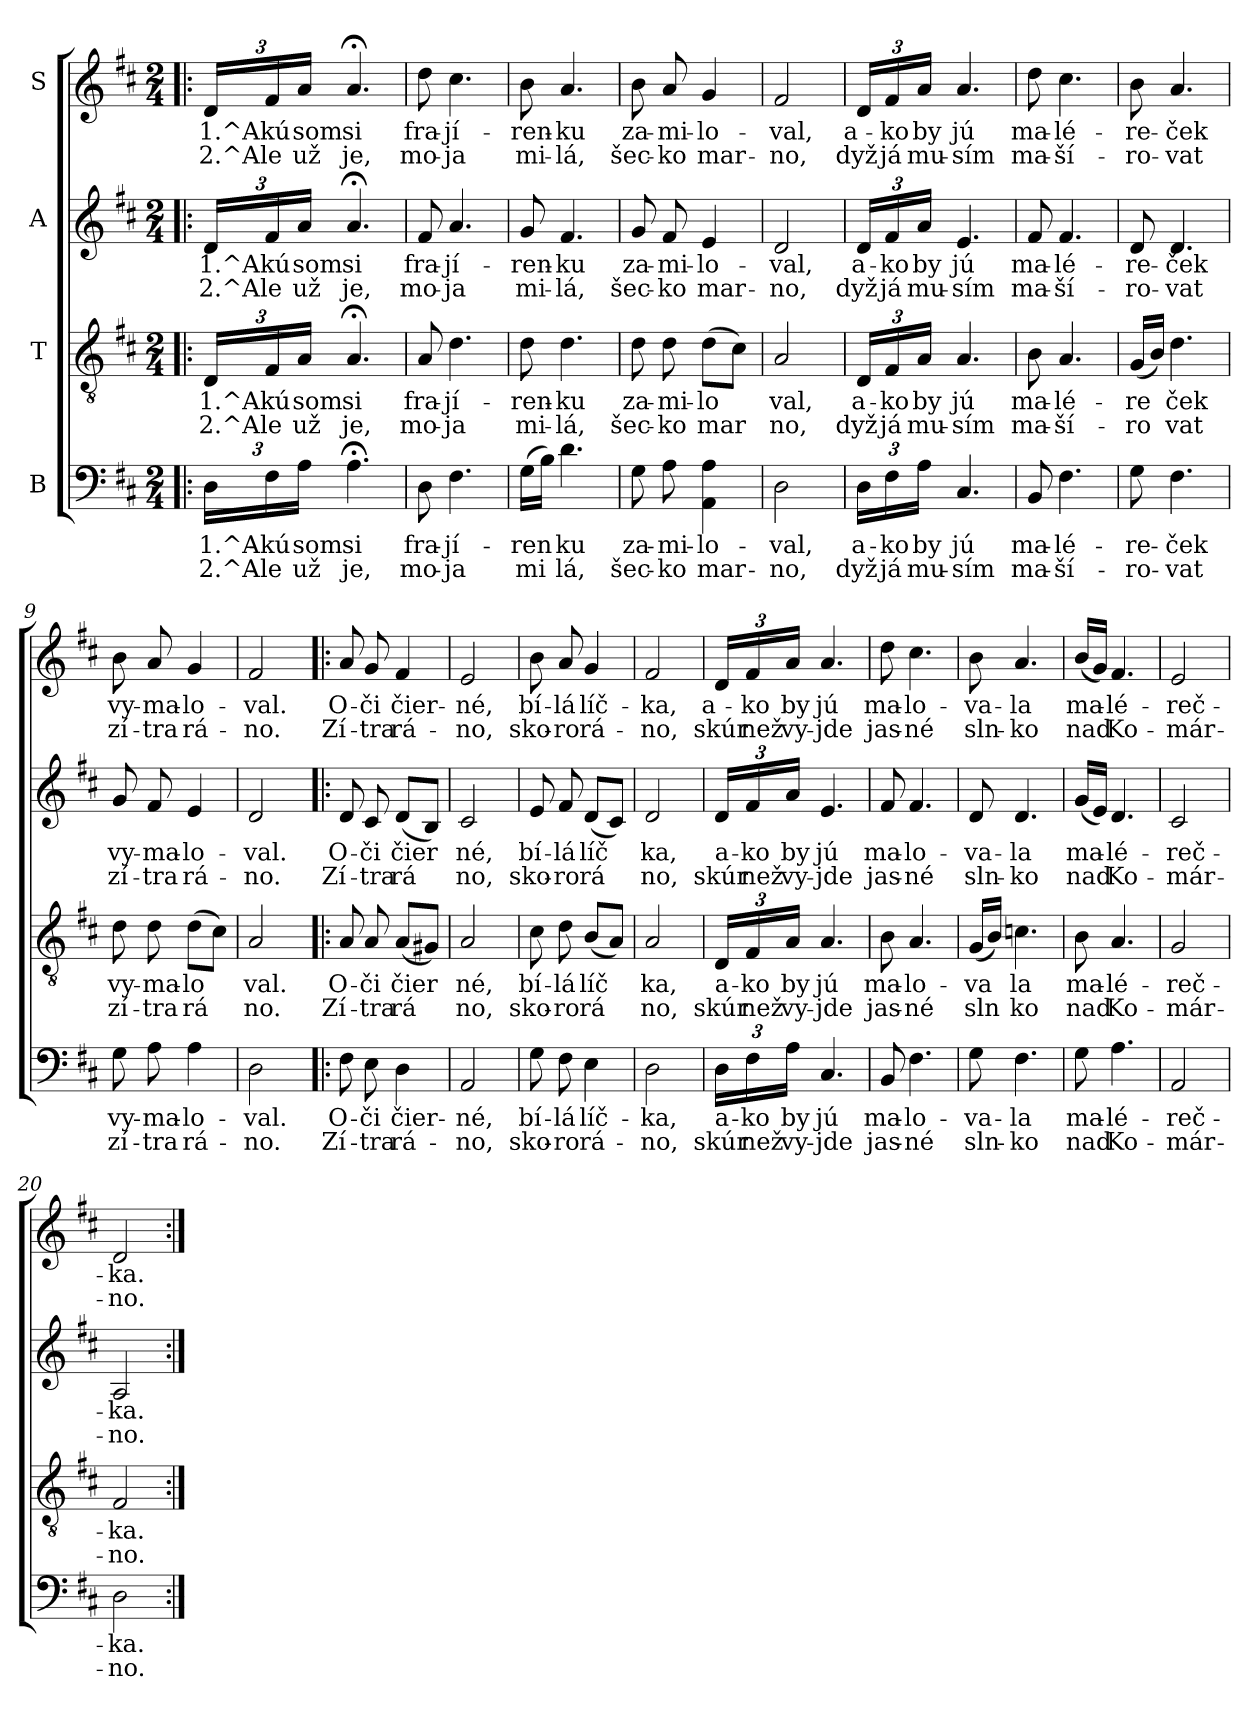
**kern	**text	**text	**kern	**text	**text	**kern	**text	**text	**kern	**text	**text
*part4	*part4	*part4	*part3	*part3	*part3	*part2	*part2	*part2	*part1	*part1	*part1
*staff4	*staff4	*staff4	*staff3	*staff3	*staff3	*staff2	*staff2	*staff2	*staff1	*staff1	*staff1
*I"B	*	*	*I"T	*	*	*I"A	*	*	*I"S	*	*
!!LO:PB:g=z
*stria5	*	*	*stria5	*	*	*stria5	*	*	*stria5	*	*
*clefF4	*	*	*clefGv2	*	*	*clefG2	*	*	*clefG2	*	*
*k[f#c#]	*	*	*k[f#c#]	*	*	*k[f#c#]	*	*	*k[f#c#]	*	*
*D:	*	*	*D:	*	*	*D:	*	*	*D:	*	*
*M2/4	*	*	*M2/4	*	*	*M2/4	*	*	*M2/4	*	*
=1!|:	=1!|:	=1!|:	=1!|:	=1!|:	=1!|:	=1!|:	=1!|:	=1!|:	=1!|:	=1!|:	=1!|:
!	!LO:LY:b:rj	!LO:LY:b:rj	!	!LO:LY:b:rj	!LO:LY:b:rj	!	!LO:LY:b:rj	!LO:LY:b:rj	!	!LO:LY:b:rj	!LO:LY:b:rj
24D\L	1.^A-	-2.^A-	24D/L	1.^A-	-2.^A-	24d/L	1.^A-	-2.^A-	24d/L	1.^A-	-2.^A-
!	!LO:LY:b:rj	!LO:LY:b:rj	!	!LO:LY:b:rj	!LO:LY:b:rj	!	!LO:LY:b:rj	!LO:LY:b:rj	!	!LO:LY:b:rj	!LO:LY:b:rj
24F#\	-kú	le	24F#/	-kú	le	24f#/	-kú	le	24f#/	-kú	le
!	!LO:LY:b:rj	!LO:LY:b:rj	!	!LO:LY:b:rj	!LO:LY:b:rj	!	!LO:LY:b:rj	!LO:LY:b:rj	!	!LO:LY:b:rj	!LO:LY:b:rj
24A\J	som	už	24A/J	som	už	24a/J	som	už	24a/J	som	už
!	!LO:LY:b:rj	!LO:LY:b:rj	!	!LO:LY:b:rj	!LO:LY:b:rj	!	!LO:LY:b:rj	!LO:LY:b:rj	!	!LO:LY:b:rj	!LO:LY:b:rj
4.A;<\	si	je,	4.A;</	si	je,	4.a;</	si	je,	4.a;</	si	je,
=2	=2	=2	=2	=2	=2	=2	=2	=2	=2	=2	=2
!	!LO:LY:b:rj	!LO:LY:b:rj	!	!LO:LY:b:rj	!LO:LY:b:rj	!	!LO:LY:b:rj	!LO:LY:b:rj	!	!LO:LY:b:rj	!LO:LY:b:rj
8D\	fra-	-mo-	8A/	fra-	-mo-	8f#/	fra-	-mo-	8dd\	fra-	-mo-
!	!LO:LY:b:rj	!LO:LY:b:rj	!	!LO:LY:b:rj	!LO:LY:b:rj	!	!LO:LY:b:rj	!LO:LY:b:rj	!	!LO:LY:b:rj	!LO:LY:b:rj
4.F#\	-jí-	-ja	4.d\	-jí-	-ja	4.a/	-jí-	-ja	4.cc#\	-jí-	-ja
=3	=3	=3	=3	=3	=3	=3	=3	=3	=3	=3	=3
!	!LO:LY:b:rj	!LO:LY:b:rj	!	!LO:LY:b:rj	!LO:LY:b:rj	!	!LO:LY:b:rj	!LO:LY:b:rj	!	!LO:LY:b:rj	!LO:LY:b:rj
(>16G\L	ren-	-mi-	8d\	ren-	-mi-	8g/	ren-	-mi-	8b\	ren-	-mi-
!	!LO:LY:b:rj	!LO:LY:b:rj	!	!	!	!	!	!	!	!	!
16B\J)	--	-	.	.	.	.	.	.	.	.	.
!	!LO:LY:b:rj	!LO:LY:b:rj	!	!LO:LY:b:rj	!LO:LY:b:rj	!	!LO:LY:b:rj	!LO:LY:b:rj	!	!LO:LY:b:rj	!LO:LY:b:rj
4.d\	ku	lá,	4.d\	-ku	lá,	4.f#/	-ku	lá,	4.a/	-ku	lá,
=4	=4	=4	=4	=4	=4	=4	=4	=4	=4	=4	=4
!	!LO:LY:b:rj	!LO:LY:b:rj	!	!LO:LY:b:rj	!LO:LY:b:rj	!	!LO:LY:b:rj	!LO:LY:b:rj	!	!LO:LY:b:rj	!LO:LY:b:rj
8G\	za-	-šec-	8d\	za-	-šec-	8g/	za-	-šec-	8b\	za-	-šec-
!	!LO:LY:b:rj	!LO:LY:b:rj	!	!LO:LY:b:rj	!LO:LY:b:rj	!	!LO:LY:b:rj	!LO:LY:b:rj	!	!LO:LY:b:rj	!LO:LY:b:rj
8A\	-mi-	-ko	8d\	-mi-	-ko	8f#/	-mi-	-ko	8a/	-mi-	-ko
!	!LO:LY:b:rj	!LO:LY:b:rj	!	!LO:LY:b:rj	!LO:LY:b:rj	!	!LO:LY:b:rj	!LO:LY:b:rj	!	!LO:LY:b:rj	!LO:LY:b:rj
4A\ 4AA\	lo-	-mar-	(>8d\L	lo-	-mar-	4e/	lo-	-mar-	4g/	lo-	-mar-
!	!	!	!	!LO:LY:b:rj	!LO:LY:b:rj	!	!	!	!	!	!
.	.	.	8c#\J)	--	-	.	.	.	.	.	.
=5	=5	=5	=5	=5	=5	=5	=5	=5	=5	=5	=5
!	!LO:LY:b:rj	!LO:LY:b:rj	!	!LO:LY:b:rj	!LO:LY:b:rj	!	!LO:LY:b:rj	!LO:LY:b:rj	!	!LO:LY:b:rj	!LO:LY:b:rj
2D\	-val,	no,	2A/	val,	no,	2d/	-val,	no,	2f#/	-val,	no,
=6	=6	=6	=6	=6	=6	=6	=6	=6	=6	=6	=6
!	!LO:LY:b:rj	!LO:LY:b:rj	!	!LO:LY:b:rj	!LO:LY:b:rj	!	!LO:LY:b:rj	!LO:LY:b:rj	!	!LO:LY:b:rj	!LO:LY:b:rj
24D\L	a-	-dyž	24D/L	a-	-dyž	24d/L	a-	-dyž	24d/L	a-	-dyž
!	!LO:LY:b:rj	!LO:LY:b:rj	!	!LO:LY:b:rj	!LO:LY:b:rj	!	!LO:LY:b:rj	!LO:LY:b:rj	!	!LO:LY:b:rj	!LO:LY:b:rj
24F#\	ko	já	24F#/	ko	já	24f#/	ko	já	24f#/	ko	já
!	!LO:LY:b:rj	!LO:LY:b:rj	!	!LO:LY:b:rj	!LO:LY:b:rj	!	!LO:LY:b:rj	!LO:LY:b:rj	!	!LO:LY:b:rj	!LO:LY:b:rj
24A\J	by	mu-	24A/J	by	mu-	24a/J	by	mu-	24a/J	by	mu-
!	!LO:LY:b:rj	!LO:LY:b:rj	!	!LO:LY:b:rj	!LO:LY:b:rj	!	!LO:LY:b:rj	!LO:LY:b:rj	!	!LO:LY:b:rj	!LO:LY:b:rj
4.C#/	-jú	sím	4.A/	-jú	sím	4.e/	-jú	sím	4.a/	-jú	sím
!!LO:LB:g=z
=7	=7	=7	=7	=7	=7	=7	=7	=7	=7	=7	=7
!	!LO:LY:b:rj	!LO:LY:b:rj	!	!LO:LY:b:rj	!LO:LY:b:rj	!	!LO:LY:b:rj	!LO:LY:b:rj	!	!LO:LY:b:rj	!LO:LY:b:rj
8BB/	ma-	-ma-	8B\	ma-	-ma-	8f#/	ma-	-ma-	8dd\	ma-	-ma-
!	!LO:LY:b:rj	!LO:LY:b:rj	!	!LO:LY:b:rj	!LO:LY:b:rj	!	!LO:LY:b:rj	!LO:LY:b:rj	!	!LO:LY:b:rj	!LO:LY:b:rj
4.F#\	-lé-	-ší-	4.A/	-lé-	-ší-	4.f#/	-lé-	-ší-	4.cc#\	-lé-	-ší-
=8	=8	=8	=8	=8	=8	=8	=8	=8	=8	=8	=8
!	!LO:LY:b:rj	!LO:LY:b:rj	!	!LO:LY:b:rj	!LO:LY:b:rj	!	!LO:LY:b:rj	!LO:LY:b:rj	!	!LO:LY:b:rj	!LO:LY:b:rj
8G\	-re-	-ro-	(<16G/L	-re-	-ro-	8d/	-re-	-ro-	8b\	-re-	-ro-
!	!	!	!	!LO:LY:b:rj	!LO:LY:b:rj	!	!	!	!	!	!
.	.	.	16B/J)	--	-	.	.	.	.	.	.
!	!LO:LY:b:rj	!LO:LY:b:rj	!	!LO:LY:b:rj	!LO:LY:b:rj	!	!LO:LY:b:rj	!LO:LY:b:rj	!	!LO:LY:b:rj	!LO:LY:b:rj
4.F#\	-ček	vat	4.d\	ček	vat	4.d/	-ček	vat	4.a/	-ček	vat
=9	=9	=9	=9	=9	=9	=9	=9	=9	=9	=9	=9
!	!LO:LY:b:rj	!LO:LY:b:rj	!	!LO:LY:b:rj	!LO:LY:b:rj	!	!LO:LY:b:rj	!LO:LY:b:rj	!	!LO:LY:b:rj	!LO:LY:b:rj
8G\	vy-	-zí-	8d\	vy-	-zí-	8g/	vy-	-zí-	8b\	vy-	-zí-
!	!LO:LY:b:rj	!LO:LY:b:rj	!	!LO:LY:b:rj	!LO:LY:b:rj	!	!LO:LY:b:rj	!LO:LY:b:rj	!	!LO:LY:b:rj	!LO:LY:b:rj
8A\	-ma-	-tra	8d\	-ma-	-tra	8f#/	-ma-	-tra	8a/	-ma-	-tra
!	!LO:LY:b:rj	!LO:LY:b:rj	!	!LO:LY:b:rj	!LO:LY:b:rj	!	!LO:LY:b:rj	!LO:LY:b:rj	!	!LO:LY:b:rj	!LO:LY:b:rj
4A\	lo-	-rá-	(>8d\L	lo-	-rá-	4e/	lo-	-rá-	4g/	lo-	-rá-
!	!	!	!	!LO:LY:b:rj	!LO:LY:b:rj	!	!	!	!	!	!
.	.	.	8c#\J)	--	-	.	.	.	.	.	.
=10	=10	=10	=10	=10	=10	=10	=10	=10	=10	=10	=10
!	!LO:LY:b:rj	!LO:LY:b:rj	!	!LO:LY:b:rj	!LO:LY:b:rj	!	!LO:LY:b:rj	!LO:LY:b:rj	!	!LO:LY:b:rj	!LO:LY:b:rj
2D\	-val.	no.	2A/	val.	no.	2d/	-val.	no.	2f#/	-val.	no.
=11!|:	=11!|:	=11!|:	=11!|:	=11!|:	=11!|:	=11!|:	=11!|:	=11!|:	=11!|:	=11!|:	=11!|:
!	!LO:LY:b:rj	!LO:LY:b:rj	!	!LO:LY:b:rj	!LO:LY:b:rj	!	!LO:LY:b:rj	!LO:LY:b:rj	!	!LO:LY:b:rj	!LO:LY:b:rj
8F#\	O-	-Zí-	8A/	O-	-Zí-	8d/	O-	-Zí-	8a/	O-	-Zí-
!	!LO:LY:b:rj	!LO:LY:b:rj	!	!LO:LY:b:rj	!LO:LY:b:rj	!	!LO:LY:b:rj	!LO:LY:b:rj	!	!LO:LY:b:rj	!LO:LY:b:rj
8E\	-či	tra	8A/	-či	tra	8c#/	-či	tra	8g/	-či	tra
!	!LO:LY:b:rj	!LO:LY:b:rj	!	!LO:LY:b:rj	!LO:LY:b:rj	!	!LO:LY:b:rj	!LO:LY:b:rj	!	!LO:LY:b:rj	!LO:LY:b:rj
4D\	čier-	-rá-	(<8A/L	čier-	-rá-	(>8d/L	čier-	-rá-	4f#/	čier-	-rá-
!	!	!	!	!LO:LY:b:rj	!LO:LY:b:rj	!	!LO:LY:b:rj	!LO:LY:b:rj	!	!	!
.	.	.	8G#X/J)	--	--	8B/J)	--	--	.	.	.
=12	=12	=12	=12	=12	=12	=12	=12	=12	=12	=12	=12
!	!LO:LY:b:rj	!LO:LY:b:rj	!	!LO:LY:b:rj	!LO:LY:b:rj	!	!LO:LY:b:rj	!LO:LY:b:rj	!	!LO:LY:b:rj	!LO:LY:b:rj
2AA/	-né,	no,	2A/	-né,	no,	2c#/	-né,	no,	2e/	-né,	no,
!!LO:PB:g=z
=13	=13	=13	=13	=13	=13	=13	=13	=13	=13	=13	=13
!	!LO:LY:b:rj	!LO:LY:b:rj	!	!LO:LY:b:rj	!LO:LY:b:rj	!	!LO:LY:b:rj	!LO:LY:b:rj	!	!LO:LY:b:rj	!LO:LY:b:rj
8G\	bí-	-sko-	8c#\	bí-	-sko-	8e/	bí-	-sko-	8b\	bí-	-sko-
!	!LO:LY:b:rj	!LO:LY:b:rj	!	!LO:LY:b:rj	!LO:LY:b:rj	!	!LO:LY:b:rj	!LO:LY:b:rj	!	!LO:LY:b:rj	!LO:LY:b:rj
8F#\	-lá	ro	8d\	-lá	ro	8f#/	-lá	ro	8a/	-lá	ro
!	!LO:LY:b:rj	!LO:LY:b:rj	!	!LO:LY:b:rj	!LO:LY:b:rj	!	!LO:LY:b:rj	!LO:LY:b:rj	!	!LO:LY:b:rj	!LO:LY:b:rj
4E\	líč-	-rá-	(<8B/L	líč-	-rá-	(>8d/L	líč-	-rá-	4g/	líč-	-rá-
!	!	!	!	!LO:LY:b:rj	!LO:LY:b:rj	!	!LO:LY:b:rj	!LO:LY:b:rj	!	!	!
.	.	.	8A/J)	--	--	8c#/J)	--	--	.	.	.
=14	=14	=14	=14	=14	=14	=14	=14	=14	=14	=14	=14
!	!LO:LY:b:rj	!LO:LY:b:rj	!	!LO:LY:b:rj	!LO:LY:b:rj	!	!LO:LY:b:rj	!LO:LY:b:rj	!	!LO:LY:b:rj	!LO:LY:b:rj
2D\	-ka,	no,	2A/	-ka,	no,	2d/	-ka,	no,	2f#/	-ka,	no,
=15	=15	=15	=15	=15	=15	=15	=15	=15	=15	=15	=15
!	!LO:LY:b:rj	!LO:LY:b:rj	!	!LO:LY:b:rj	!LO:LY:b:rj	!	!LO:LY:b:rj	!LO:LY:b:rj	!	!LO:LY:b:rj	!LO:LY:b:rj
24D\L	a-	-skúr	24D/L	a-	-skúr	24d/L	a-	-skúr	24d/L	a-	-skúr
!	!LO:LY:b:rj	!LO:LY:b:rj	!	!LO:LY:b:rj	!LO:LY:b:rj	!	!LO:LY:b:rj	!LO:LY:b:rj	!	!LO:LY:b:rj	!LO:LY:b:rj
24F#\	ko	než	24F#/	ko	než	24f#/	ko	než	24f#/	ko	než
!	!LO:LY:b:rj	!LO:LY:b:rj	!	!LO:LY:b:rj	!LO:LY:b:rj	!	!LO:LY:b:rj	!LO:LY:b:rj	!	!LO:LY:b:rj	!LO:LY:b:rj
24A\J	by	vy-	24A/J	by	vy-	24a/J	by	vy-	24a/J	by	vy-
!	!LO:LY:b:rj	!LO:LY:b:rj	!	!LO:LY:b:rj	!LO:LY:b:rj	!	!LO:LY:b:rj	!LO:LY:b:rj	!	!LO:LY:b:rj	!LO:LY:b:rj
4.C#/	-jú	jde	4.A/	-jú	jde	4.e/	-jú	jde	4.a/	-jú	jde
=16	=16	=16	=16	=16	=16	=16	=16	=16	=16	=16	=16
!	!LO:LY:b:rj	!LO:LY:b:rj	!	!LO:LY:b:rj	!LO:LY:b:rj	!	!LO:LY:b:rj	!LO:LY:b:rj	!	!LO:LY:b:rj	!LO:LY:b:rj
8BB/	ma-	-jas-	8B\	ma-	-jas-	8f#/	ma-	-jas-	8dd\	ma-	-jas-
!	!LO:LY:b:rj	!LO:LY:b:rj	!	!LO:LY:b:rj	!LO:LY:b:rj	!	!LO:LY:b:rj	!LO:LY:b:rj	!	!LO:LY:b:rj	!LO:LY:b:rj
4.F#\	-lo-	-né	4.A/	-lo-	-né	4.f#/	-lo-	-né	4.cc#\	-lo-	-né
=17	=17	=17	=17	=17	=17	=17	=17	=17	=17	=17	=17
!	!LO:LY:b:rj	!LO:LY:b:rj	!	!LO:LY:b:rj	!LO:LY:b:rj	!	!LO:LY:b:rj	!LO:LY:b:rj	!	!LO:LY:b:rj	!LO:LY:b:rj
8G\	va-	-sln-	(<16G/L	va-	-sln-	8d/	va-	-sln-	8b\	va-	-sln-
!	!	!	!	!LO:LY:b:rj	!LO:LY:b:rj	!	!	!	!	!	!
.	.	.	16B/J)	--	-	.	.	.	.	.	.
!	!LO:LY:b:rj	!LO:LY:b:rj	!	!LO:LY:b:rj	!LO:LY:b:rj	!	!LO:LY:b:rj	!LO:LY:b:rj	!	!LO:LY:b:rj	!LO:LY:b:rj
4.F#\	-la	ko	4.cn\	la	ko	4.d/	-la	ko	4.a/	-la	ko
=18	=18	=18	=18	=18	=18	=18	=18	=18	=18	=18	=18
!	!LO:LY:b:rj	!LO:LY:b:rj	!	!LO:LY:b:rj	!LO:LY:b:rj	!	!LO:LY:b:rj	!LO:LY:b:rj	!	!LO:LY:b:rj	!LO:LY:b:rj
8G\	ma-	-nad	8B\	ma-	-nad	(<16g/L	ma-	-nad	(<16b/L	ma-	-nad
!	!	!	!	!	!	!	!LO:LY:b:rj	!LO:LY:b:rj	!	!LO:LY:b:rj	!LO:LY:b:rj
.	.	.	.	.	.	16e/J)	.	-	16g/J)	.	-
!	!LO:LY:b:rj	!LO:LY:b:rj	!	!LO:LY:b:rj	!LO:LY:b:rj	!	!LO:LY:b:rj	!LO:LY:b:rj	!	!LO:LY:b:rj	!LO:LY:b:rj
4.A\	lé-	-Ko-	4.A/	lé-	-Ko-	4.d/	-lé-	-Ko-	4.f#/	-lé-	-Ko-
=19	=19	=19	=19	=19	=19	=19	=19	=19	=19	=19	=19
!	!LO:LY:b:rj	!LO:LY:b:rj	!	!LO:LY:b:rj	!LO:LY:b:rj	!	!LO:LY:b:rj	!LO:LY:b:rj	!	!LO:LY:b:rj	!LO:LY:b:rj
2AA/	-reč-	-már-	2G/	-reč-	-már-	2c#/	-reč-	-már-	2e/	-reč-	-már-
=20	=20	=20	=20	=20	=20	=20	=20	=20	=20	=20	=20
!	!LO:LY:b:rj	!LO:LY:b:rj	!	!LO:LY:b:rj	!LO:LY:b:rj	!	!LO:LY:b:rj	!LO:LY:b:rj	!	!LO:LY:b:rj	!LO:LY:b:rj
2D\	-ka.	no.	2F#/	-ka.	no.	2A/	-ka.	no.	2d/	-ka.	no.
=:|!	=:|!	=:|!	=:|!	=:|!	=:|!	=:|!	=:|!	=:|!	=:|!	=:|!	=:|!
*-	*-	*-	*-	*-	*-	*-	*-	*-	*-	*-	*-
